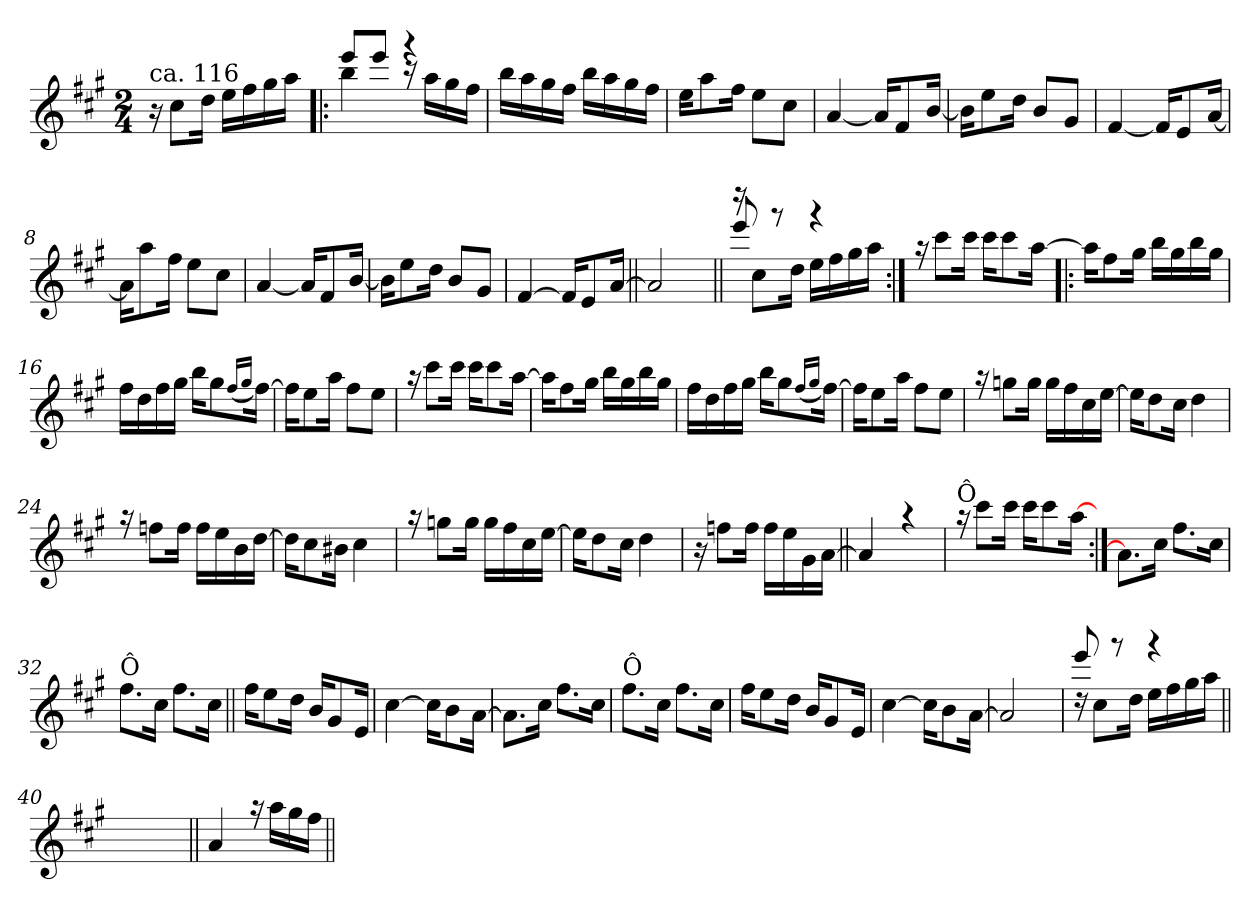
**kern
*part1
*staff1
*clefG2
*k[f#c#g#]
*A:
*M2/4
=1
!LO:TX:a:t=ca. 116
16r
8cc#\L
16dd\Jk
16ee\LL
16ff#\
16gg#\
16aa\JJ
=2!|:
*^
*	*^
4bb\	8ryy	8eee!/L
.	8ryy	8eee!/J
16r	4ryy	4rggg
16aa\LL	.	.
16gg#\	.	.
16ff#\JJ	.	.
*	*v	*v
=3	=3
16bb\LL	4ryy
16aa\	.
16gg#\	.
16ff#\JJ	.
16bb\LL	4ryy
16aa\	.
16gg#\	.
16ff#\JJ	.
=4	=4
16ee\KL	2ryy
8aa\	.
16ff#\Jk	.
8ee\L	.
8cc#\J	.
!!LO:LB:g=z	!!
=5	=5
[>4a/	4ryy
16a/KL]	4ryy
8f#/	.
[>16b/Jk	.
=6	=6
16b\KL]	2ryy
8ee\	.
16dd\Jk	.
8b/L	.
8g#/J	.
=7	=7
[>4f#/	4ryy
16f#/KL]	4ryy
8e/	.
[>16a/Jk	.
=8	=8
16a\KL]	2ryy
8aa\	.
16ff#\Jk	.
8ee\L	.
8cc#\J	.
=9	=9
[>4a/	4ryy
16a/KL]	4ryy
8f#/	.
[>16b/Jk	.
!!LO:LB:g=z	!!
=10	=10
16b\KL]	2ryy
8ee\	.
16dd\Jk	.
8b/L	.
8g#/J	.
=11	=11
[>4f#/	2ryy
16f#/KL]	.
8e/	.
[>16a/Jk	.
=12||	=12||
2a/]	2ryy
=13||	=13||
*	*^
16r	8ryy	8eee!/
8cc#\L	.	.
.	8ryy	8rfff
16dd\Jk	.	.
16ee\LL	4ryy	4rggg
16ff#\	.	.
16gg#\	.	.
16aa\JJ	.	.
*	*v	*v
=14:|!	=14:|!
16raa	2ryy
8ccc#\L	.
16ccc#\Jk	.
16ccc#\KL	.
8ccc#\	.
[<16aa\Jk	.
!!LO:LB:g=z	!!
=15!|:	=15!|:
16aa\KL]	2ryy
8ff#\	.
16gg#\Jk	.
16bb\LL	.
16gg#\	.
16bb\	.
16gg#\JJ	.
=16	=16
16ff#\LL	4ryy
16dd\	.
16ff#\	.
16gg#\JJ	.
16bb\KL	4ryy
8gg#\	.
(<16qff#/LL	.
16qgg#/JJ	.
[<16ff#\Jk)	.
=17	=17
16ff#\KL]	2ryy
8ee\	.
16aa\Jk	.
8ff#\L	.
8ee\J	.
=18	=18
16raa	2ryy
8ccc#\L	.
16ccc#\Jk	.
16ccc#\KL	.
8ccc#\	.
[<16aa\Jk	.
!!LO:LB:g=z	!!
=19	=19
16aa\KL]	2ryy
8ff#\	.
16gg#\Jk	.
16bb\LL	.
16gg#\	.
16bb\	.
16gg#\JJ	.
=20	=20
16ff#\LL	4ryy
16dd\	.
16ff#\	.
16gg#\JJ	.
16bb\KL	4ryy
8gg#\	.
(<16qff#/LL	.
16qgg#/JJ	.
[<16ff#\Jk)	.
=21	=21
16ff#\KL]	2ryy
8ee\	.
16aa\Jk	.
8ff#\L	.
8ee\J	.
=22	=22
16raa	4ryy
8ggn\L	.
16gg\Jk	.
16gg\LL	4ryy
16ff#\	.
16cc#\	.
[<16ee\JJ	.
!!LO:LB:g=z	!!
=23	=23
16ee\KL]	2ryy
8dd\	.
16cc#\Jk	.
4dd\	.
=24	=24
16raa	4ryy
8ffn\L	.
16ff\Jk	.
16ff\LL	4ryy
16ee\	.
16b\	.
[<16dd\JJ	.
=25	=25
16dd\KL]	2ryy
8cc#\	.
16b#X\Jk	.
4cc#\	.
=26	=26
16raa	4ryy
8ggn\L	.
16gg\Jk	.
16gg\LL	4ryy
16ff#\	.
16cc#\	.
[<16ee\JJ	.
=27	=27
16ee\KL]	2ryy
8dd\	.
16cc#\Jk	.
4dd\	.
!!LO:LB:g=z	!!
=28	=28
16r	4ryy
8ffn\L	.
16ff\Jk	.
16ff\LL	4ryy
16ee\	.
16g#\	.
[<16a\JJ	.
=29||	=29||
4a/]	2ryy
4raa	.
=30	=30
!LO:TX:a:t=Ô	!
16raa	2ryy
8ccc#\L	.
16ccc#\Jk	.
16ccc#\KL	.
8ccc#\	.
[<16aa\Jk	.
=31:|!	=31:|!
8.a\L]	2ryy
16cc#\Jk	.
8.ff#\L	.
16cc#\Jk	.
=32	=32
!LO:TX:a:t=Ô	!
8.ff#\L	2ryy
16cc#\Jk	.
8.ff#\L	.
16cc#\Jk	.
!!LO:LB:g=z	!!
=33||	=33||
16ff#\KL	2ryy
8ee\	.
16dd\Jk	.
16b/KL	.
8g#/	.
16e/Jk	.
=34	=34
[<4cc#\	2ryy
16cc#\KL]	.
8b\	.
[<16a\Jk	.
=35	=35
8.a\L]	2ryy
16cc#\Jk	.
8.ff#\L	.
16cc#\Jk	.
=36	=36
!LO:TX:a:t=Ô	!
8.ff#\L	2ryy
16cc#\Jk	.
8.ff#\L	.
16cc#\Jk	.
=37	=37
16ff#\KL	2ryy
8ee\	.
16dd\Jk	.
16b/KL	.
8g#/	.
16e/Jk	.
!!LO:PB:g=z	!!
=38	=38
[<4cc#\	2ryy
16cc#\KL]	.
8b\	.
[<16a\Jk	.
=39	=39
2a/]	2ryy
=40	=40
*	*^
16rdd	8ryy	8eee!/
8cc#\L	.	.
.	8ryy	8rfff
16dd\Jk	.	.
16ee\LL	4ryy	4rggg
16ff#\	.	.
16gg#\	.	.
16aa\JJ	.	.
*v	*v	*v
=40X1||
*stria0
2ryy
=41||
*stria5
*^
(<4a/	2ryy
16raa	.
16aa\LL	.
16gg#\	.
16ff#\JJ	.
*v	*v
=||
*-
